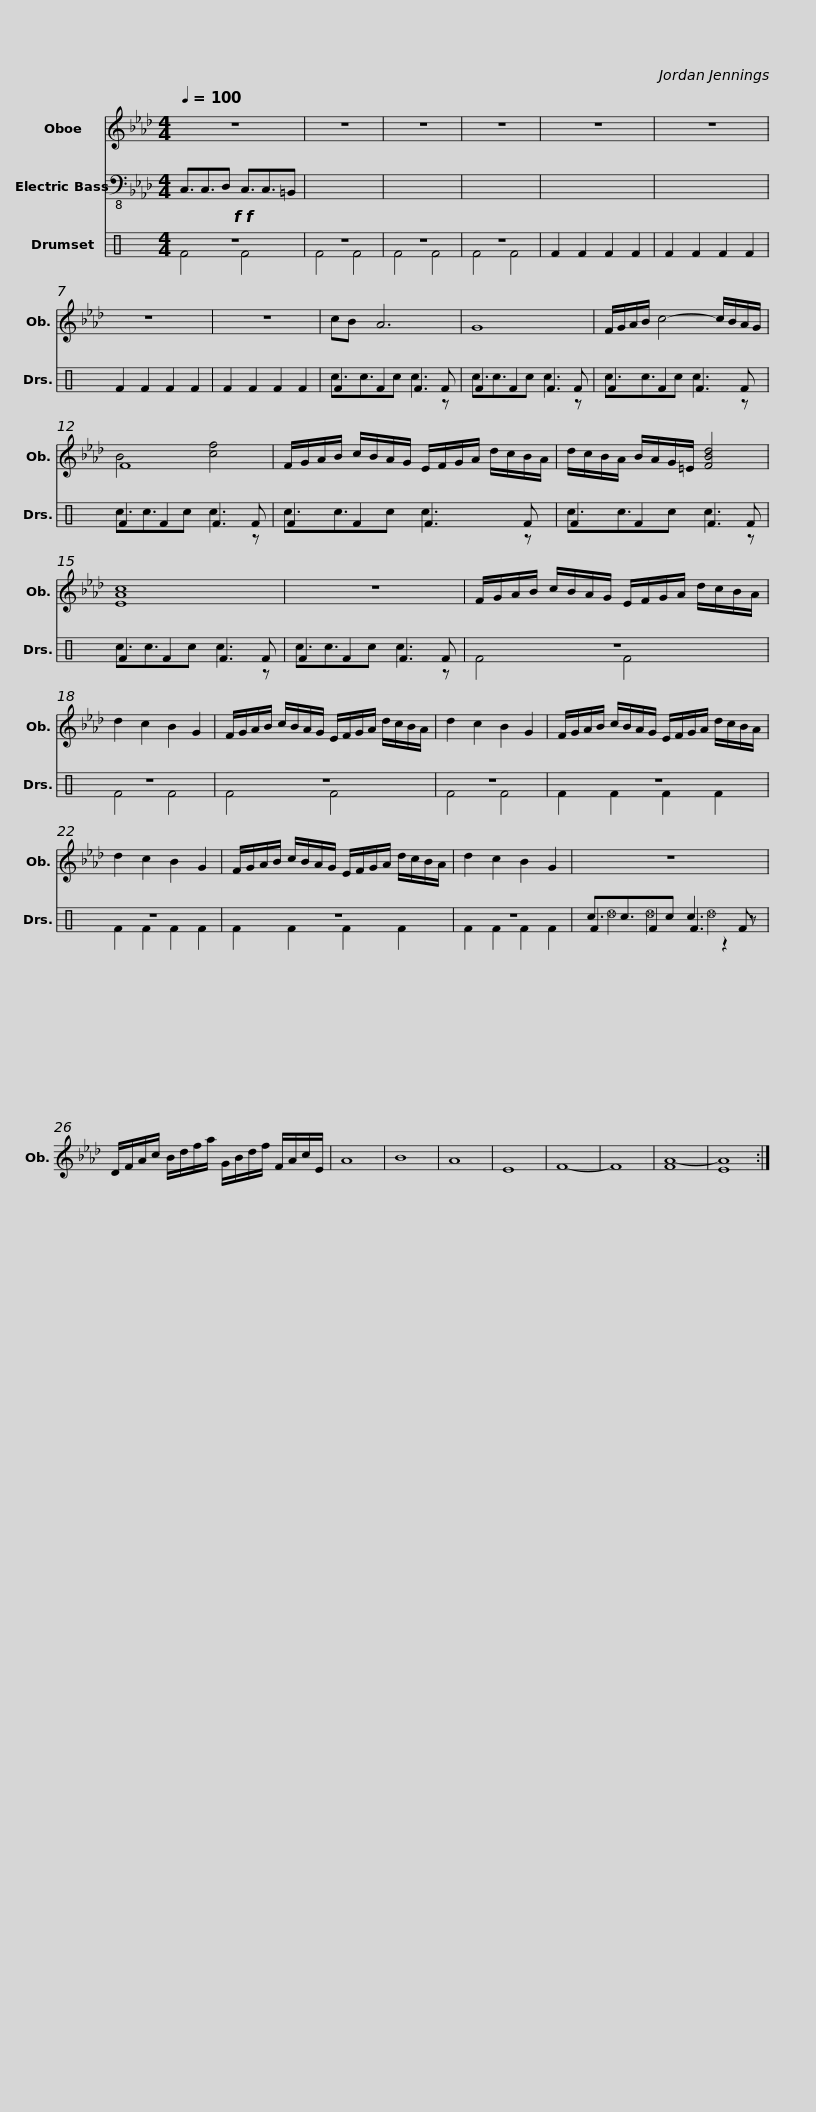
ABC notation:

X:1
%%score ( 1 2 ) 3 ( 4 5 6 )
L:1/8
Q:1/4=100
M:4/4
I:linebreak $
K:Ab
V:1 treble
V:2 treble
V:3 bass-8
V:4 perc
K:none
V:5 perc
K:none
V:6 perc
K:none
V:1
 z8 | z8 | z8 | z8 | z8 | %5
 z8 | z8 | z8 |$ cB A6 | G8 | %10
 F/G/A/B/ c4- c/B/A/G/ | F8 |$ F/G/A/B/ c/B/A/G/ E/F/G/A/ d/c/B/A/ | d/c/B/A/ B/A/G/=E/ [FBd]4 | [EAc]8 | %15
 z8 |$ F/G/A/B/ c/B/A/G/ E/F/G/A/ d/c/B/A/ | d2 c2 B2 G2 | F/G/A/B/ c/B/A/G/ E/F/G/A/ d/c/B/A/ | d2 c2 B2 G2 |$ %20
 F/G/A/B/ c/B/A/G/ E/F/G/A/ d/c/B/A/ | d2 c2 B2 G2 | F/G/A/B/ c/B/A/G/ E/F/G/A/ d/c/B/A/ | d2 c2 B2 G2 |$ z8 | %25
 D/F/A/c/ B/d/f/a/ G/B/d/f/ F/A/c/E/ | A8 | B8 | A8 | E8 | %30
 F8- | F8 | [FA-]8 |$ [EA]8 :| %34
V:2
 x8 | x8 | x8 | x8 | x8 | %5
 x8 | x8 | x8 |$ x8 | x8 | %10
 x8 | B4 [cf]4 |$ x8 | x8 | x8 | %15
 x8 |$ x8 | x8 | x8 | x8 |$ %20
 x8 | x8 | x8 | x8 |$ x8 | %25
 x8 | x8 | x8 | x8 | x8 | %30
 x8 | x8 | x8 |$ x8 :| %34
V:3
 C,3/2C,3/2D, C,3/2C,3/2=B,, | x8 | x8 | x8 | x8 | %5
 x8 | x8 | x8 |$ x8 | x8 | %10
 x8 | x8 |$ x8 | x8 | x8 | %15
 x8 |$ x8 | x8 | x8 | x8 |$ %20
 x8 | x8 | x8 | x8 |$ x8 | %25
 x8 | x8 | x8 | x8 | x8 | %30
 x8 | x8 | x8 |$ x8 :| %34
V:4
[K:C]!f!!f! z8 | z8 | z8 | z8 | F2 F2 F2 F2 | %5
 F2 F2 F2 F2 | F2 F2 F2 F2 | F2 F2 F2 F2 |$ F2 F2 F3 F | F2 F2 F3 F | %10
 F2 F2 F3 F | F2 F2 F3 F |$ F2 F2 F3 F | F2 F2 F3 F | F2 F2 F3 F | %15
 F2 F2 F3 F |$ z8 | z8 | z8 | z8 |$ %20
 z8 | z8 | z8 | z8 |$ F2 F2 F3 F | %25
 x8 | x8 | x8 | x8 | x8 | %30
 x8 | x8 | x8 |$ x8 :| %34
V:5
[K:C] F4 F4 | F4 F4 | F4 F4 | F4 F4 | x8 | %5
 x8 | x8 | x8 |$ c3/2c3/2c c3 z | c3/2c3/2c c3 z | %10
 c3/2c3/2c c3 z | c3/2c3/2c c3 z |$ c3/2c3/2c c3 z | c3/2c3/2c c3 z | c3/2c3/2c c3 z | %15
 c3/2c3/2c c3 z |$ F4 F4 | F4 F4 | F4 F4 | F4 F4 |$ %20
 F2 F2 F2 F2 | F2 F2 F2 F2 | F2 F2 F2 F2 | F2 F2 F2 F2 |$ c3/2c3/2c c3 z | %25
 x8 | x8 | x8 | x8 | x8 | %30
 x8 | x8 | x8 |$ x8 :| %34
V:6
[K:C] x8 | x8 | x8 | x8 | x8 | %5
 x8 | x8 | x8 |$ x8 | x8 | %10
 x8 | x8 |$ x8 | x8 | x8 | %15
 x8 |$ x8 | x8 | x8 | x8 |$ %20
 x8 | x8 | x8 | x8 |$ _d2 _d2 _d2 z2 | %25
 x8 | x8 | x8 | x8 | x8 | %30
 x8 | x8 | x8 |$ x8 :| %34
